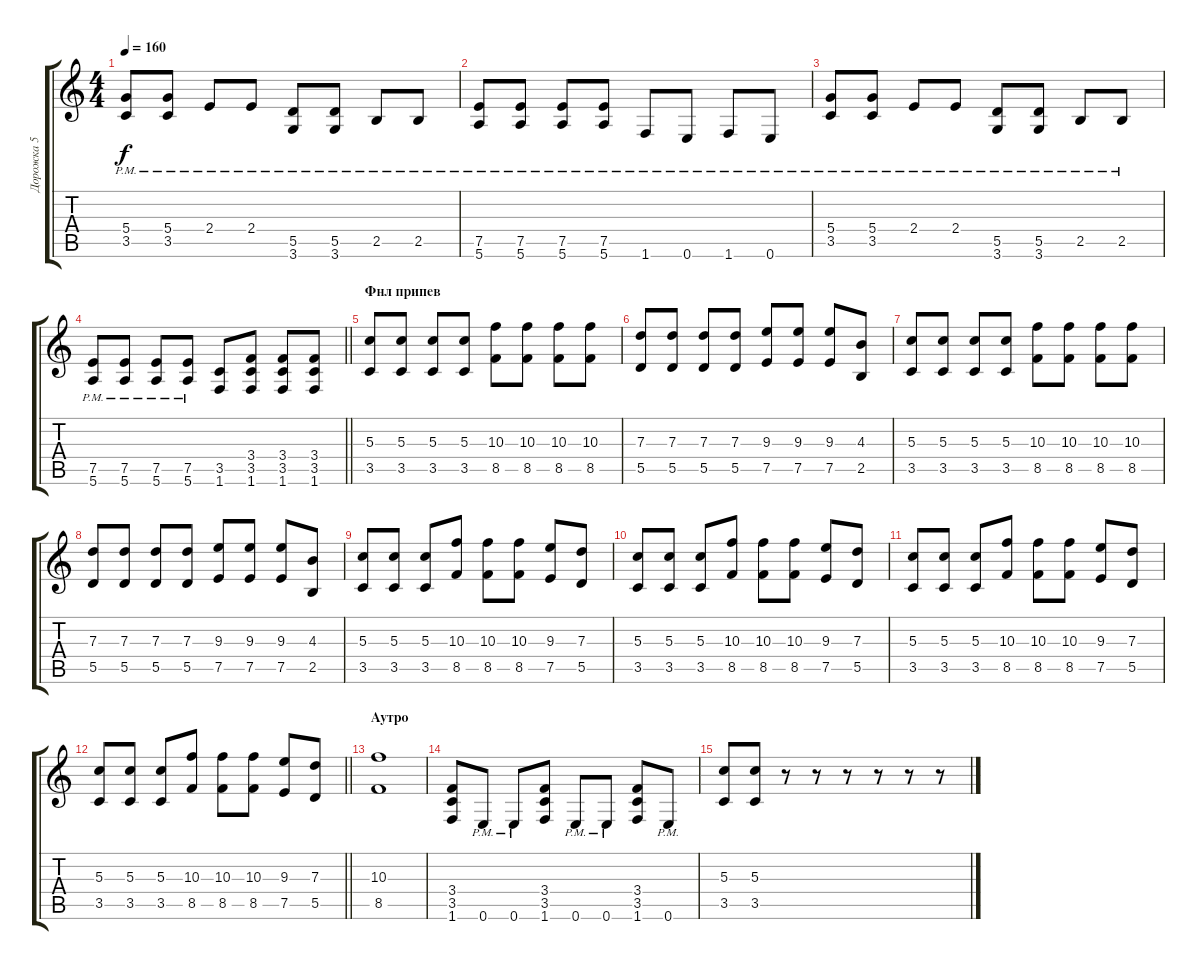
\track ("Дорожка 5" "Дорожка 5") {instrument distortionguitar}
\staff {score tabs}
\tuning (E4 B3 G3 D3 A2 E2) {hide}
\ts (4 4)
\tempo 160
\clef g2
\ks c
(5.4{pm} 3.5{pm}).8{dy f} (5.4{pm} 3.5{pm}).8 2.4{pm}.8 2.4{pm}.8 (5.5{pm} 3.6{pm}).8 (5.5{pm} 3.6{pm}).8 2.5{pm}.8 2.5{pm}.8 |
(7.5{pm} 5.6{pm}).8 (7.5{pm} 5.6{pm}).8 (7.5{pm} 5.6{pm}).8 (7.5{pm} 5.6{pm}).8 1.6{pm}.8 0.6{pm}.8 1.6{pm}.8 0.6{pm}.8 |
(5.4{pm} 3.5{pm}).8 (5.4{pm} 3.5{pm}).8 2.4{pm}.8 2.4{pm}.8 (5.5{pm} 3.6{pm}).8 (5.5{pm} 3.6{pm}).8 2.5{pm}.8 2.5{pm}.8 |
\barLineRight lightlight
(7.5{pm} 5.6{pm}).8 (7.5{pm} 5.6{pm}).8 (7.5{pm} 5.6{pm}).8 (7.5{pm} 5.6{pm}).8 (3.5 1.6).8 (3.4 3.5 1.6).8 (3.4 3.5 1.6).8 (3.4 3.5 1.6).8 |
\section ("" "Фнл припев")
(5.3 3.5).8 (5.3 3.5).8 (5.3 3.5).8 (5.3 3.5).8 (10.3 8.5).8 (10.3 8.5).8 (10.3 8.5).8 (10.3 8.5).8 |
(7.3 5.5).8 (7.3 5.5).8 (7.3 5.5).8 (7.3 5.5).8 (9.3 7.5).8 (9.3 7.5).8 (9.3 7.5).8 (4.3 2.5).8 |
(5.3 3.5).8 (5.3 3.5).8 (5.3 3.5).8 (5.3 3.5).8 (10.3 8.5).8 (10.3 8.5).8 (10.3 8.5).8 (10.3 8.5).8 |
(7.3 5.5).8 (7.3 5.5).8 (7.3 5.5).8 (7.3 5.5).8 (9.3 7.5).8 (9.3 7.5).8 (9.3 7.5).8 (4.3 2.5).8 |
(5.3 3.5).8 (5.3 3.5).8 (5.3 3.5).8 (10.3 8.5).8 (10.3 8.5).8 (10.3 8.5).8 (9.3 7.5).8 (7.3 5.5).8 |
(5.3 3.5).8 (5.3 3.5).8 (5.3 3.5).8 (10.3 8.5).8 (10.3 8.5).8 (10.3 8.5).8 (9.3 7.5).8 (7.3 5.5).8 |
(5.3 3.5).8 (5.3 3.5).8 (5.3 3.5).8 (10.3 8.5).8 (10.3 8.5).8 (10.3 8.5).8 (9.3 7.5).8 (7.3 5.5).8 |
\barLineRight lightlight
(5.3 3.5).8 (5.3 3.5).8 (5.3 3.5).8 (10.3 8.5).8 (10.3 8.5).8 (10.3 8.5).8 (9.3 7.5).8 (7.3 5.5).8 |
\section ("" "Аутро")
(10.3 8.5).1 |
(3.4 3.5 1.6).8 0.6{pm}.8 0.6{pm}.8 (3.4 3.5 1.6).8 0.6{pm}.8 0.6{pm}.8 (3.4 3.5 1.6).8 0.6{pm}.8 |
(5.3 3.5).8 (5.3 3.5).8 r.8 r.8 r.8 r.8 r.8 r.8
